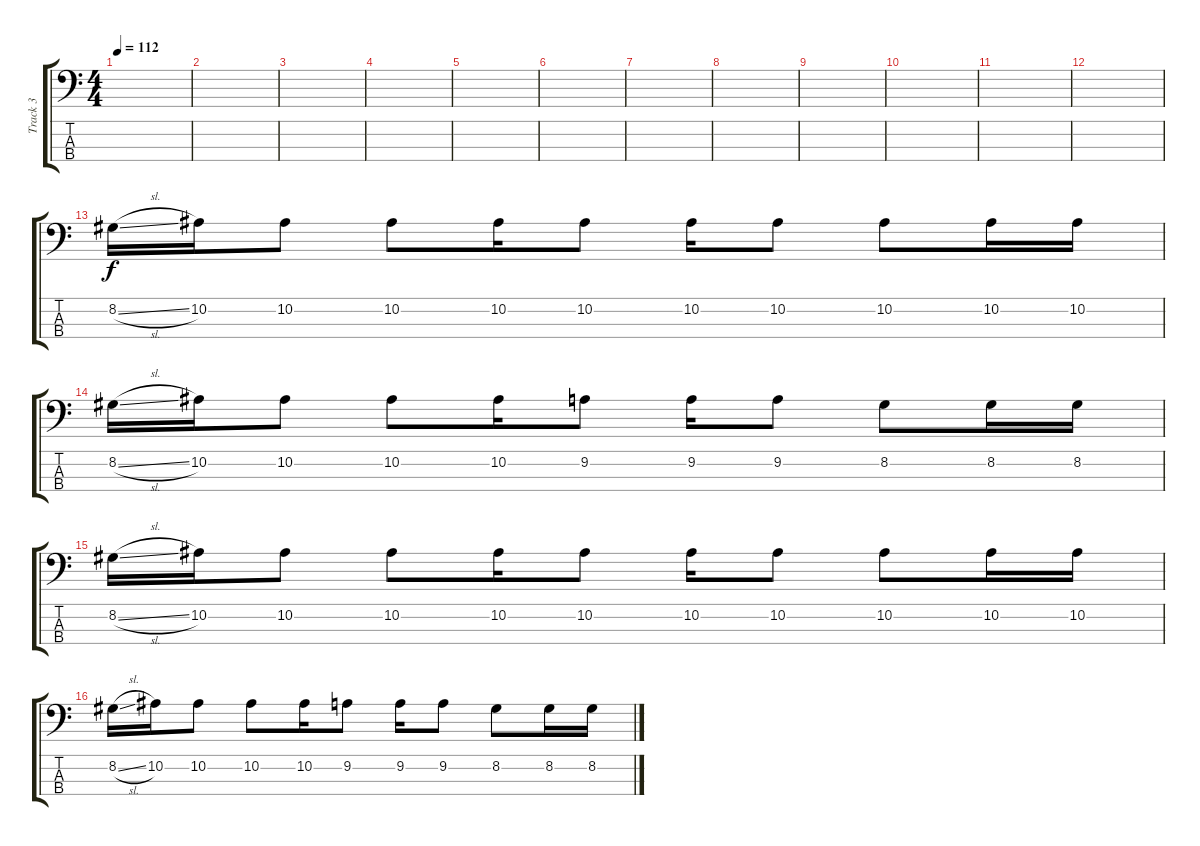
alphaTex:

\track ("Track 3" "Track 3") {instrument electricbassfinger}
\staff {score tabs}
\tuning (F2 C2 G1 C1) {hide}
\ts (4 4)
\tempo 112
\clef f4
\ks c
|
|
|
|
|
|
|
|
|
|
|
|
8.2{sl}.16 10.2.16 10.2.8 10.2.8 10.2.16 10.2.8 10.2.16 10.2.8 10.2.8 10.2.16 10.2.16 |
8.2{sl}.16 10.2.16 10.2.8 10.2.8 10.2.16 9.2.8 9.2.16 9.2.8 8.2.8 8.2.16 8.2.16 |
8.2{sl}.16 10.2.16 10.2.8 10.2.8 10.2.16 10.2.8 10.2.16 10.2.8 10.2.8 10.2.16 10.2.16 |
8.2{sl}.16 10.2.16 10.2.8 10.2.8 10.2.16 9.2.8 9.2.16 9.2.8 8.2.8 8.2.16 8.2.16
